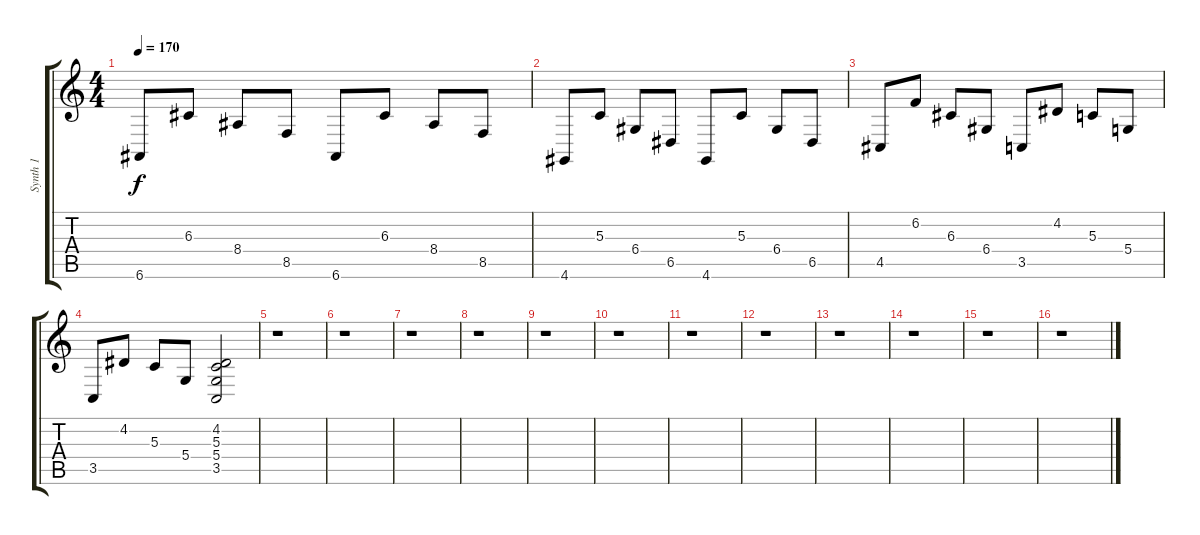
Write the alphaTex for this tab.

\track ("Synth 1" "Synth 1") {instrument acousticgrandpiano}
\staff {score tabs}
\tuning (E4 B3 G3 D3 A2 E2) {hide}
\ts (4 4)
\tempo 170
\clef g2
\ks c
6.6.8{dy f} 6.3.8 8.4.8 8.5.8 6.6.8 6.3.8 8.4.8 8.5.8 |
4.6.8 5.3.8 6.4.8 6.5.8 4.6.8 5.3.8 6.4.8 6.5.8 |
4.5.8 6.2.8 6.3.8 6.4.8 3.5.8 4.2.8 5.3.8 5.4.8 |
3.5.8 4.2.8 5.3.8 5.4.8 (4.2 5.3 5.4 3.5).2 |
r.1 |
r.1 |
r.1 |
r.1 |
r.1 |
r.1 |
r.1 |
r.1 |
r.1 |
r.1 |
r.1 |
r.1
